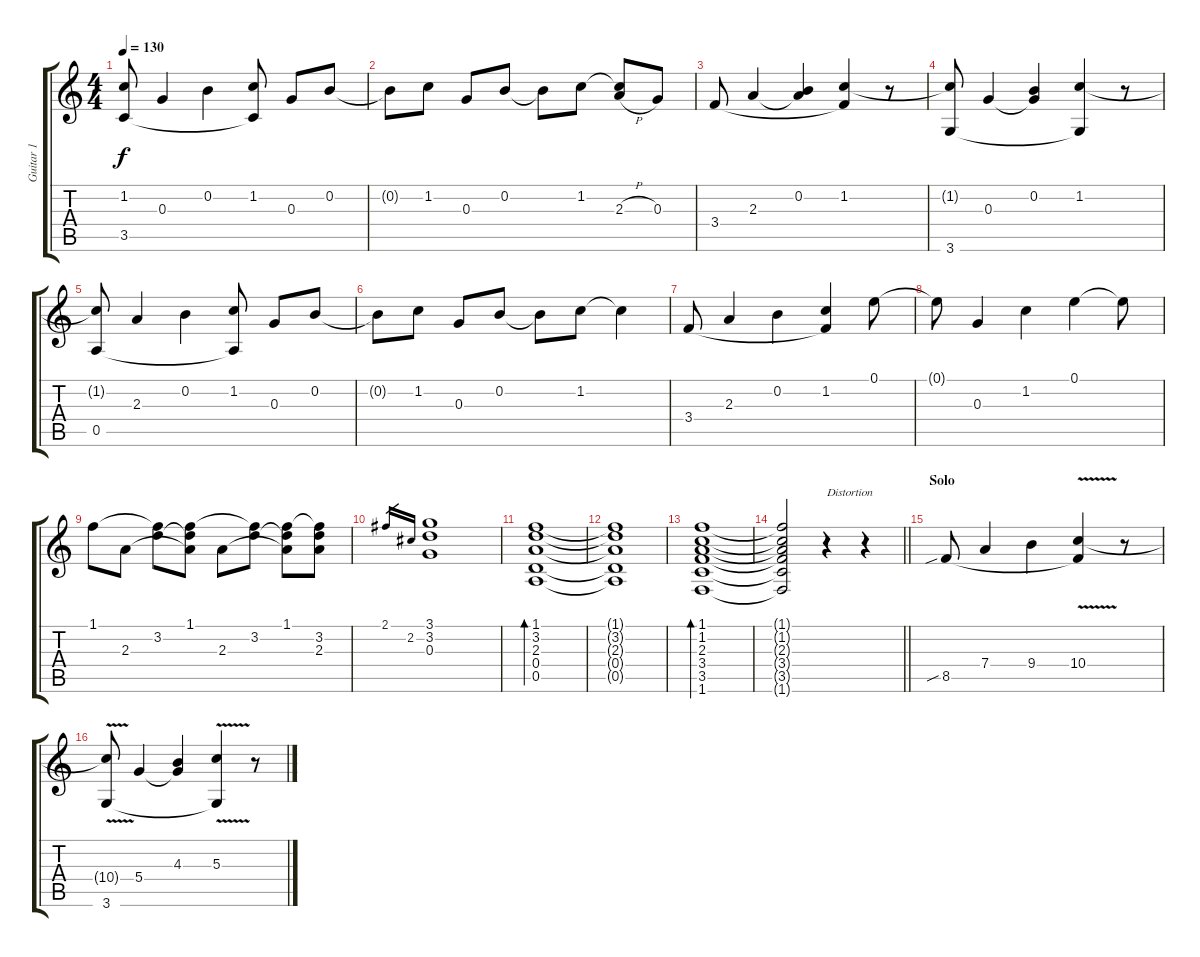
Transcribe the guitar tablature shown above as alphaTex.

\track ("Guitar 1" "Guitar 1") {instrument acousticguitarsteel}
\staff {score tabs}
\tuning (E4 B3 G3 D3 A2 E2) {hide}
\ts (4 4)
\tempo 130
\clef g2
\ks c
(1.2{t} 3.5).8{dy f} 0.3.4 0.2.4 (1.2 3.5{t}).8 0.3.8 0.2.8 |
0.2{t}.8 1.2.8 0.3.8 0.2.8 0.2{t}.8 1.2.8 (1.2{t} 2.3{h}).8 0.3.8 |
3.4.8 2.3.4 (0.2 2.3{t}).4 (1.2 3.4{t}).4 r.8 |
(1.2{t} 3.6).8 0.3.4 (0.2 0.3{t}).4 (1.2 3.6{t}).4 r.8 |
(1.2{t} 0.5).8 2.3.4 0.2.4 (1.2 0.5{t}).8 0.3.8 0.2.8 |
0.2{t}.8 1.2.8 0.3.8 0.2.8 0.2{t}.8 1.2.8 1.2{t}.4 |
3.4.8 2.3.4 0.2.4 (1.2 3.4{t}).4 0.1.8 |
0.1{t}.8 0.3.4 1.2.4 0.1.4 0.1{t}.8 |
1.1.8 2.3.8 (1.1{t} 3.2).8 (1.1 3.2{t} 2.3{t}).8 2.3.8 (1.1{t} 3.2).8 (1.1 3.2{t} 2.3{t}).8 (1.1{t} 3.2 2.3).8 |
2.1.16{gr} 2.2.16{gr} (3.1 3.2 0.3).1 |
(1.1 3.2 2.3 0.4 0.5).1{bd 480} |
(1.1{t} 3.2{t} 2.3{t} 0.4{t} 0.5{t}).1 |
(1.1 1.2 2.3 3.4 3.5 1.6).1{bd 240} |
\barLineRight lightlight
(1.1{t} 1.2{t} 2.3{t} 3.4{t} 3.5{t} 1.6{t}).2{volume 16 instrument distortionguitar} r.4{txt "Distortion"} r.4 |
\section ("" "Solo")
8.5{sib}.8 7.4.4 9.4.4 (10.4{v} 8.5{t}).4 r.8 |
(10.4{t} 3.6).8 5.4.4 (4.3 5.4{t}).4 (5.3{v} 3.6{t}).4 r.8
